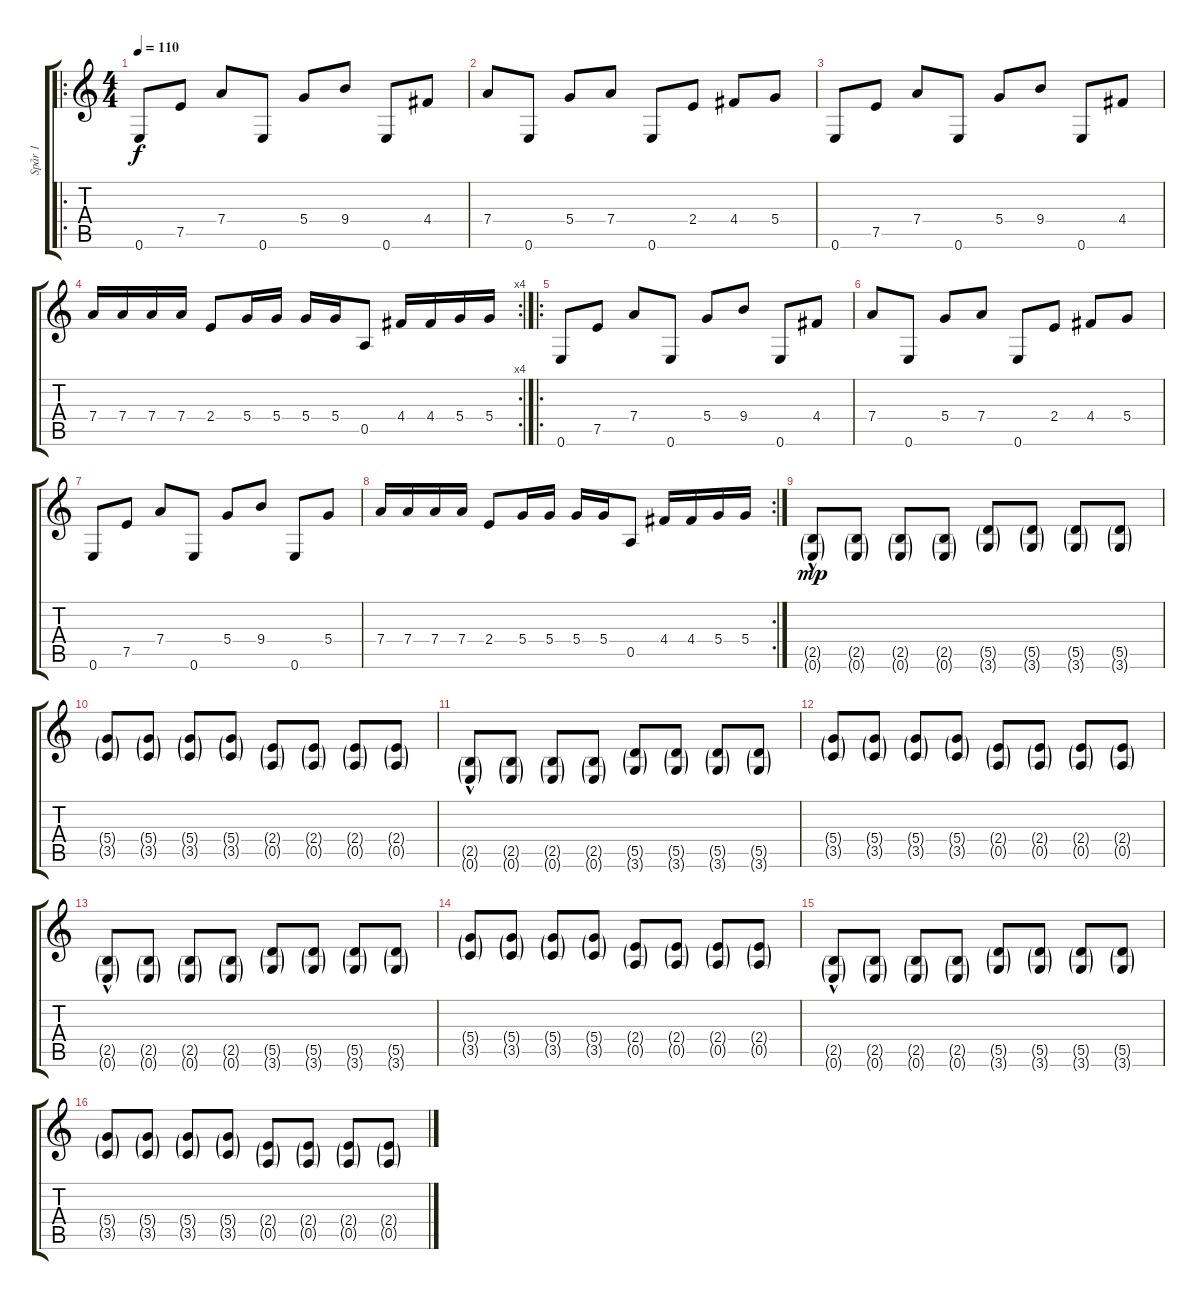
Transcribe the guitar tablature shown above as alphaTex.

\track ("Spår 1" "Spår 1") {instrument overdrivenguitar}
\staff {score tabs}
\tuning (E4 B3 G3 D3 A2 E2) {hide}
\ro
\ts (4 4)
\tempo 110
\clef g2
\ks c
0.6.8{dy f instrument overdrivenguitar} 7.5.8 7.4.8 0.6.8 5.4.8 9.4.8 0.6.8 4.4.8 |
7.4.8 0.6.8 5.4.8 7.4.8 0.6.8 2.4.8 4.4.8 5.4.8 |
0.6.8 7.5.8 7.4.8 0.6.8 5.4.8 9.4.8 0.6.8 4.4.8 |
\rc 4
7.4.16 7.4.16 7.4.16 7.4.16 2.4.8 5.4.16 5.4.16 5.4.16 5.4.16 0.5.8 4.4.16 4.4.16 5.4.16 5.4.16 |
\ro
0.6.8 7.5.8 7.4.8 0.6.8 5.4.8 9.4.8 0.6.8 4.4.8 |
7.4.8 0.6.8 5.4.8 7.4.8 0.6.8 2.4.8 4.4.8 5.4.8 |
0.6.8 7.5.8 7.4.8 0.6.8 5.4.8 9.4.8 0.6.8 5.4.8 |
\rc 2
7.4.16 7.4.16 7.4.16 7.4.16 2.4.8 5.4.16 5.4.16 5.4.16 5.4.16 0.5.8 4.4.16 4.4.16 5.4.16 5.4.16 |
(2.5{g hac} 0.6{g}).8{dy mp} (2.5{g} 0.6{g}).8 (2.5{g} 0.6{g}).8 (2.5{g} 0.6{g}).8 (5.5{g} 3.6{g}).8 (5.5{g} 3.6{g}).8 (5.5{g} 3.6{g}).8 (5.5{g} 3.6{g}).8 |
(5.4{g} 3.5{g}).8 (5.4{g} 3.5{g}).8 (5.4{g} 3.5{g}).8 (5.4{g} 3.5{g}).8 (2.4{g} 0.5{g}).8 (2.4{g} 0.5{g}).8 (2.4{g} 0.5{g}).8 (2.4{g} 0.5{g}).8 |
(2.5{g hac} 0.6{g}).8 (2.5{g} 0.6{g}).8 (2.5{g} 0.6{g}).8 (2.5{g} 0.6{g}).8 (5.5{g} 3.6{g}).8 (5.5{g} 3.6{g}).8 (5.5{g} 3.6{g}).8 (5.5{g} 3.6{g}).8 |
(5.4{g} 3.5{g}).8 (5.4{g} 3.5{g}).8 (5.4{g} 3.5{g}).8 (5.4{g} 3.5{g}).8 (2.4{g} 0.5{g}).8 (2.4{g} 0.5{g}).8 (2.4{g} 0.5{g}).8 (2.4{g} 0.5{g}).8 |
(2.5{g hac} 0.6{g}).8 (2.5{g} 0.6{g}).8 (2.5{g} 0.6{g}).8 (2.5{g} 0.6{g}).8 (5.5{g} 3.6{g}).8 (5.5{g} 3.6{g}).8 (5.5{g} 3.6{g}).8 (5.5{g} 3.6{g}).8 |
(5.4{g} 3.5{g}).8 (5.4{g} 3.5{g}).8 (5.4{g} 3.5{g}).8 (5.4{g} 3.5{g}).8 (2.4{g} 0.5{g}).8 (2.4{g} 0.5{g}).8 (2.4{g} 0.5{g}).8 (2.4{g} 0.5{g}).8 |
(2.5{g hac} 0.6{g}).8 (2.5{g} 0.6{g}).8 (2.5{g} 0.6{g}).8 (2.5{g} 0.6{g}).8 (5.5{g} 3.6{g}).8 (5.5{g} 3.6{g}).8 (5.5{g} 3.6{g}).8 (5.5{g} 3.6{g}).8 |
(5.4{g} 3.5{g}).8 (5.4{g} 3.5{g}).8 (5.4{g} 3.5{g}).8 (5.4{g} 3.5{g}).8 (2.4{g} 0.5{g}).8 (2.4{g} 0.5{g}).8 (2.4{g} 0.5{g}).8 (2.4{g} 0.5{g}).8
